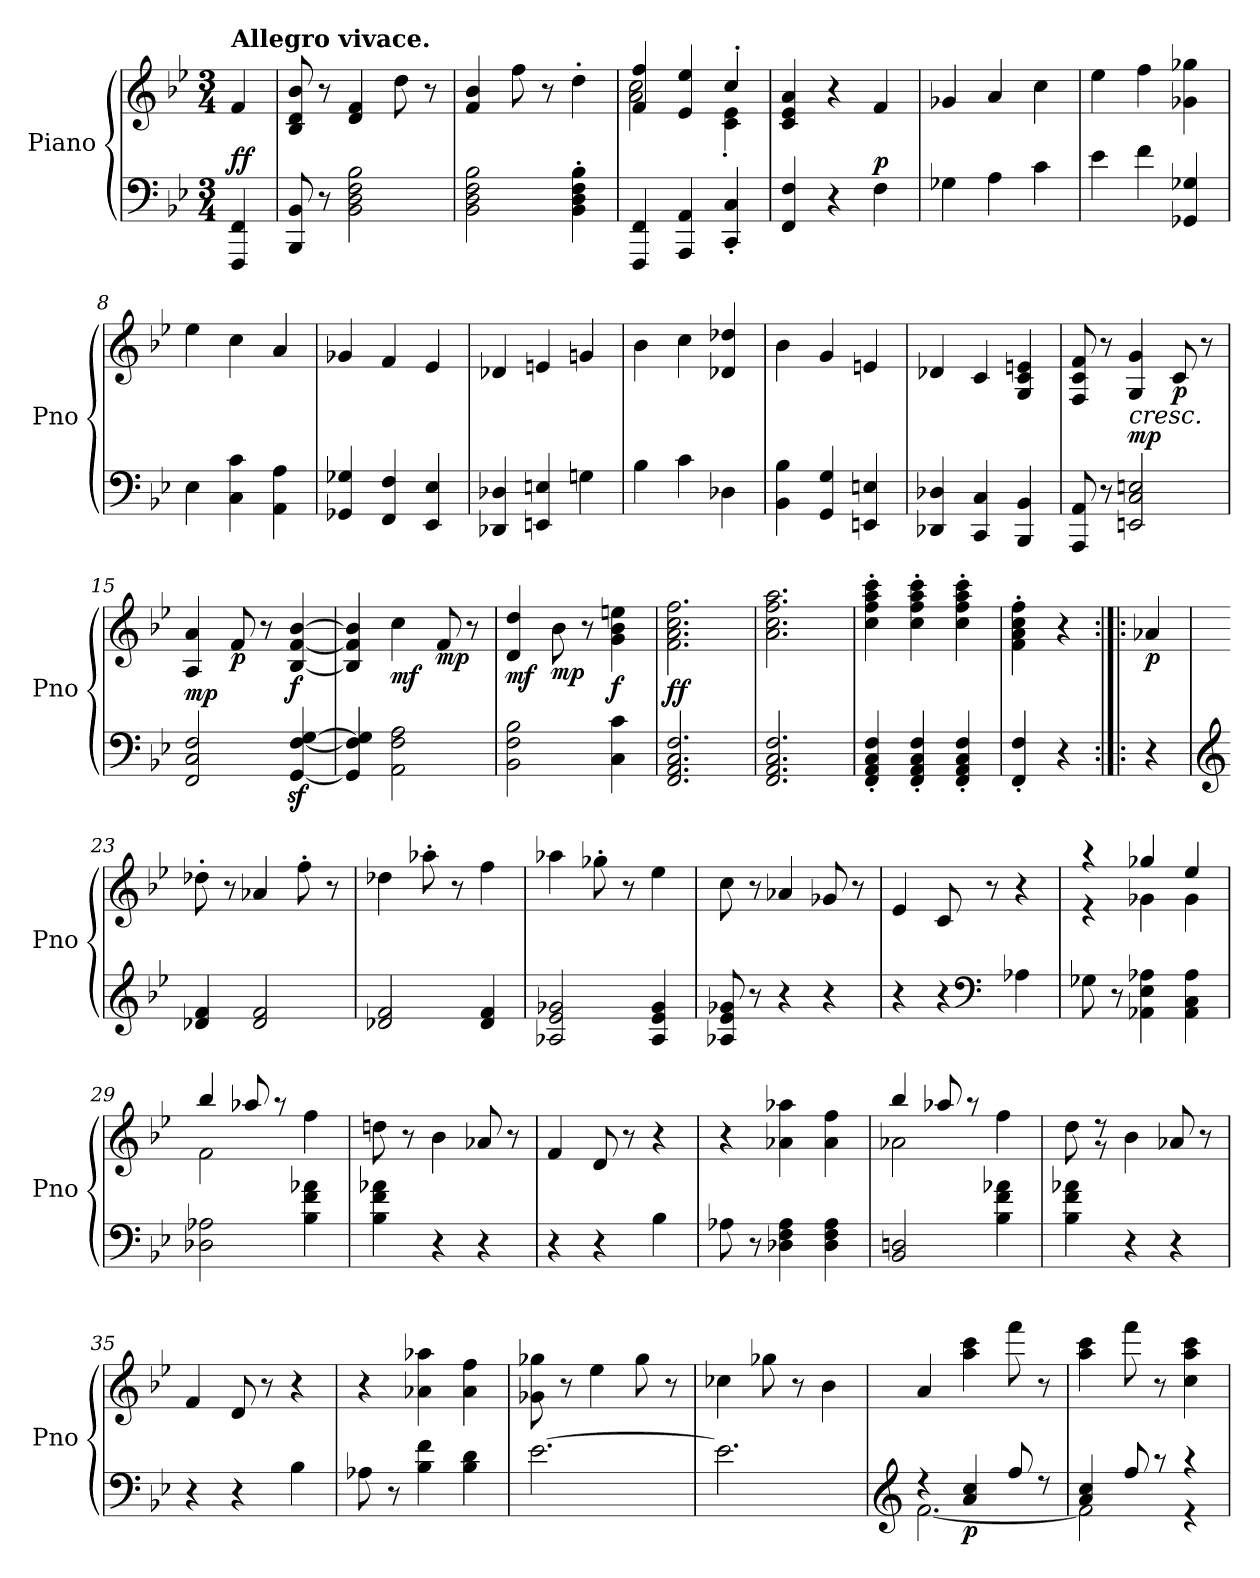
**kern	**kern	**dynam
*part1	*part1	*part1
*staff2	*staff1	*staff1/2
*I"Piano	*	*
*I'Pno	*	*
*clefF4	*clefG2	*
*k[b-e-]	*k[b-e-]	*
*M3/4	*M3/4	*
=1	=1	=1
!	!LO:TX:a:B:t=Allegro vivace.	!
!	!	!LO:DY:a=2
4FFF/ 4FF/	4f/	ff
=2	=2	=2
8BBB-/ 8BB-/	8B-/ 8d/ 8b-/	.
8r	8r	.
2BB-\ 2D\ 2F\ 2B-\	4d/ 4f/	.
.	8dd\	.
.	8r	.
=3	=3	=3
2BB-\ 2D\ 2F\ 2B-\	4f/ 4b-/	.
.	8ff\	.
.	8r	.
4BB-\' 4D\' 4F\' 4B-\'	4dd'\	.
=4	=4	=4
*	*^	*
4FFF/ 4FF/	4f/ 4ff/	2a\ 2cc\	.
4AAA/ 4AA/	4e-/ 4ee-/	.	.
4CC/' 4C/'	4cc'/	4c\' 4e-\'	.
*	*v	*v	*
=5	=5	=5
4FF/ 4F/	4c/ 4e-/ 4a/	.
4r	4r	.
!	!	!LO:DY:a=2
4F\	4f/	p
=6	=6	=6
4G-X\	4g-X/	.
4A\	4a/	.
4c\	4cc\	.
=7	=7	=7
4e-\	4ee-\	.
4f\	4ff\	.
4GG-X/ 4G-X/	4g-X\ 4gg-X\	.
=8	=8	=8
4E-\	4ee-\	.
4C\ 4c\	4cc\	.
4AA\ 4A\	4a/	.
!!LO:LB:g=z
=9	=9	=9
4GG-X/ 4G-X/	4g-X/	.
4FF/ 4F/	4f/	.
4EE-/ 4E-/	4e-/	.
=10	=10	=10
4DD-X/ 4D-X/	4d-X/	.
4EEn/ 4En/	4en/	.
4Gn\	4gn/	.
=11	=11	=11
4B-\	4b-\	.
4c\	4cc\	.
4D-X\	4d-X/ 4dd-X/	.
=12	=12	=12
4BB-\ 4B-\	4b-\	.
4GG/ 4G/	4g/	.
4EEn/ 4En/	4en/	.
=13	=13	=13
4DD-X/ 4D-X/	4d-X/	.
4CC/ 4C/	4c/	.
4BBB-/ 4BB-/	4G/ 4c/ 4en/	.
=14	=14	=14
8AAA/ 8AA/	8F/ 8c/ 8f/	.
8r	8r	.
!LO:TX:a:i:t=cresc.	!	!
!	!	!LO:DY:a=2
2EEn/ 2C/ 2En/	4G/ 4g/	mp
!	!	!LO:DY:b
.	8c/	p
.	8r	.
=15	=15	=15
!	!	!LO:DY:a=2
2FF/ 2C/ 2F/	4A/ 4a/	mp
!	!	!LO:DY:b
.	8f/	p
.	8r	.
!	!	!LO:DY:a=2
[4GG/z> [4F/z> [4G/z>	[4B-/ [4f/ [4b-/	f
!!LO:LB:g=z
=16	=16	=16
4GG/] 4F/] 4G/]	4B-/] 4f/] 4b-/]	.
!	!	!LO:DY:b
2AA\ 2F\ 2A\	4cc\	mf
!	!	!LO:DY:b
.	8f/	mp
.	8r	.
=17	=17	=17
!	!	!LO:DY:b
2BB-\ 2F\ 2B-\	4d/ 4dd/	mf
!	!	!LO:DY:b
.	8b-\	mp
.	8r	.
!	!	!LO:DY:b
4C\ 4c\	4g\ 4b-\ 4een\	f
=18	=18	=18
!	!	!LO:DY:b
2.FF/ 2.AA/ 2.C/ 2.F/	2.f\ 2.a\ 2.cc\ 2.ff\	ff
=19	=19	=19
2.FF/ 2.AA/ 2.C/ 2.F/	2.a\ 2.cc\ 2.ff\ 2.aa\	.
=20	=20	=20
4FF/' 4AA/' 4C/' 4F/'	4cc\' 4ff\' 4aa\' 4ccc\'	.
4FF/' 4AA/' 4C/' 4F/'	4cc\' 4ff\' 4aa\' 4ccc\'	.
4FF/' 4AA/' 4C/' 4F/'	4cc\' 4ff\' 4aa\' 4ccc\'	.
=21	=21	=21
4FF/' 4F/'	4f\' 4a\' 4cc\' 4ff\'	.
4r	4r	.
=22:|!|:	=22:|!|:	=22:|!|:
!	!	!LO:DY:b
4r	4a-X/	p
=23	=23	=23
*clefG2	*	*
4d-X/ 4f/	8dd-X'\	.
.	8r	.
2d-/ 2f/	4a-X/	.
.	8ff'\	.
.	8r	.
!!LO:LB:g=z
=24	=24	=24
2d-X/ 2f/	4dd-X\	.
.	8aa-X'\	.
.	8r	.
4d-/ 4f/	4ff\	.
=25	=25	=25
2A-X/ 2e-/ 2g-X/	4aa-X\	.
.	8gg-X'\	.
.	8r	.
4A-/ 4e-/ 4g-/	4ee-\	.
=26	=26	=26
8A-X/ 8e-/ 8g-X/	8cc\	.
8r	8r	.
4r	4a-X/	.
4r	8g-X/	.
.	8r	.
=27	=27	=27
4r	4e-/	.
4r	8c/	.
*clefF4	*	*
.	8r	.
4A-X\	4r	.
=28	=28	=28
*	*^	*
8G-X\	4r	4r	.
8r	.	.	.
4AA-X\ 4E-\ 4A-X\	4gg-X/	4g-X\	.
4AA-\ 4C\ 4A-\	4ee-/	4g-\	.
=29	=29	=29	=29
2D-X\ 2A-X\	4bb-/	2f\	.
.	8aa-X/	.	.
.	8r	.	.
4B-\ 4f\ 4a-X\	4ff\	4rgyy	.
*	*v	*v	*
=30	=30	=30
4B-\ 4f\ 4a-X\	8ddn\	.
.	8r	.
4r	4b-\	.
4r	8a-X/	.
.	8r	.
!!LO:LB:g=z
=31	=31	=31
4r	4f/	.
4r	8d/	.
.	8r	.
4B-\	4r	.
=32	=32	=32
8A-X\	4r	.
8r	.	.
4D-X\ 4F\ 4A-\	4a-X\ 4aa-X\	.
4D-\ 4F\ 4A-\	4a-\ 4ff\	.
=33	=33	=33
*	*^	*
2BB-/ 2Dn/	4bb-/	2a-X\	.
.	8aa-X/	.	.
.	8r	.	.
4B-\ 4f\ 4a-X\	4ff\	4ryy	.
=34	=34	=34	=34
4B-\ 4f\ 4a-X\	8dd\	8ryy	.
.	8r	8r	.
4r	4b-\	2ryy	.
4r	8a-X/	.	.
.	8r	.	.
*	*v	*v	*
=35	=35	=35
4r	4f/	.
4r	8d/	.
.	8r	.
4B-\	4r	.
=36	=36	=36
8A-X\	4r	.
8r	.	.
4B-\ 4f\	4a-X\ 4aa-X\	.
4B-\ 4d\	4a-\ 4ff\	.
=37	=37	=37
!	!	!LO:DY:a=2
!	!	!LO:DY:n=1:a
[2.e-\	8g-X\ 8gg-X\	mp p
.	8r	.
.	4ee-\	.
.	8gg-\	.
.	8r	.
!!LO:LB:g=z
=38	=38	=38
2.e-\]	4cc-X\	.
.	8gg-X\	.
.	8r	.
.	4b-\	.
=39	=39	=39
*clefG2	*	*
*^	*	*
4r	[2.f\	4a/	.
!	!	!	!LO:DY:b=2
4a/ 4cc/	.	4aa\ 4ccc\	p
8ff/	.	8fff\	.
8r	.	8r	.
=40	=40	=40	=40
4a/ 4cc/	2f\]	4aa\ 4ccc\	.
8ff/	.	8fff\	.
8r	.	8r	.
4r	4r	4cc\ 4aa\ 4ccc\	.
*v	*v	*	*
=	=	=
*-	*-	*-
